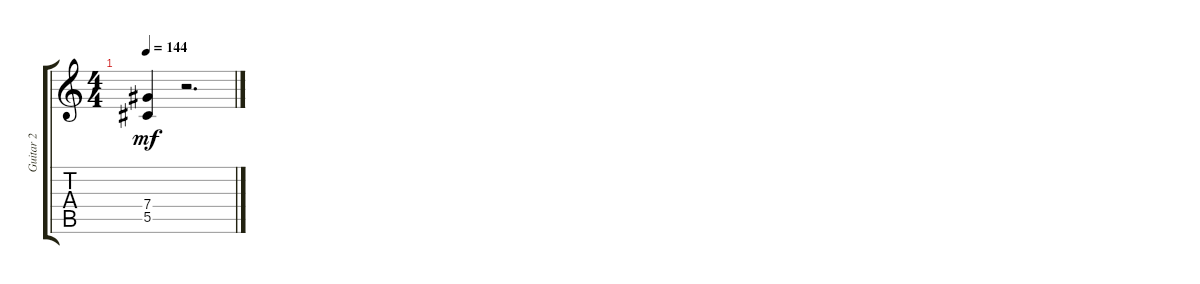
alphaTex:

\track ("Guitar 2" "Guitar 2") {instrument distortionguitar}
\staff {score tabs}
\tuning (Eb4 Bb3 Gb3 Db3 Ab2 Eb2) {hide}
\ts (4 4)
\tempo 144
\clef g2
\ks c
(7.4{t} 5.5{t}).4{dy mf} r.2{d}
